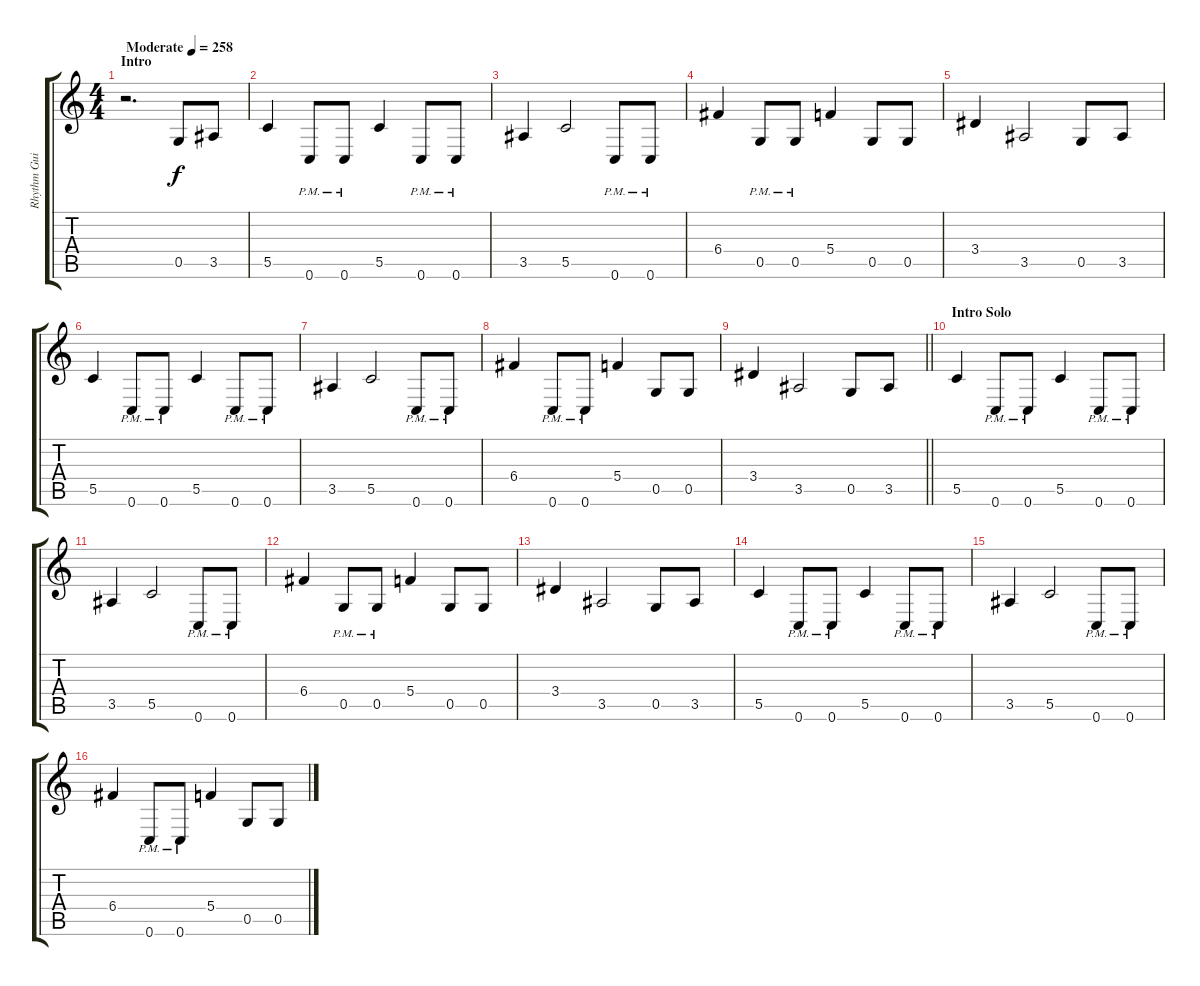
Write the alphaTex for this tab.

\track ("Rhythm Guitar" "Rhythm Gui") {instrument distortionguitar}
\staff {score tabs}
\tuning (D4 A3 F3 C3 G2 C2) {hide}
\ts (4 4)
\section ("" "Intro")
\tempo (258 "Moderate")
\clef g2
\ks c
r.2{d dy f instrument distortionguitar} 0.5.8 3.5.8 |
5.5.4 0.6{pm}.8 0.6{pm}.8 5.5.4 0.6{pm}.8 0.6{pm}.8 |
3.5.4 5.5.2 0.6{pm}.8 0.6{pm}.8 |
6.4.4 0.5{pm}.8 0.5{pm}.8 5.4.4 0.5.8 0.5.8 |
3.4.4 3.5.2 0.5.8 3.5.8 |
5.5.4 0.6{pm}.8 0.6{pm}.8 5.5.4 0.6{pm}.8 0.6{pm}.8 |
3.5.4 5.5.2 0.6{pm}.8 0.6{pm}.8 |
6.4.4 0.6{pm}.8 0.6{pm}.8 5.4.4 0.5.8 0.5.8 |
\barLineRight lightlight
3.4.4 3.5.2 0.5.8 3.5.8 |
\section ("" "Intro Solo")
5.5.4 0.6{pm}.8 0.6{pm}.8 5.5.4 0.6{pm}.8 0.6{pm}.8 |
3.5.4 5.5.2 0.6{pm}.8 0.6{pm}.8 |
6.4.4 0.5{pm}.8 0.5{pm}.8 5.4.4 0.5.8 0.5.8 |
3.4.4 3.5.2 0.5.8 3.5.8 |
5.5.4 0.6{pm}.8 0.6{pm}.8 5.5.4 0.6{pm}.8 0.6{pm}.8 |
3.5.4 5.5.2 0.6{pm}.8 0.6{pm}.8 |
6.4.4 0.6{pm}.8 0.6{pm}.8 5.4.4 0.5.8 0.5.8
